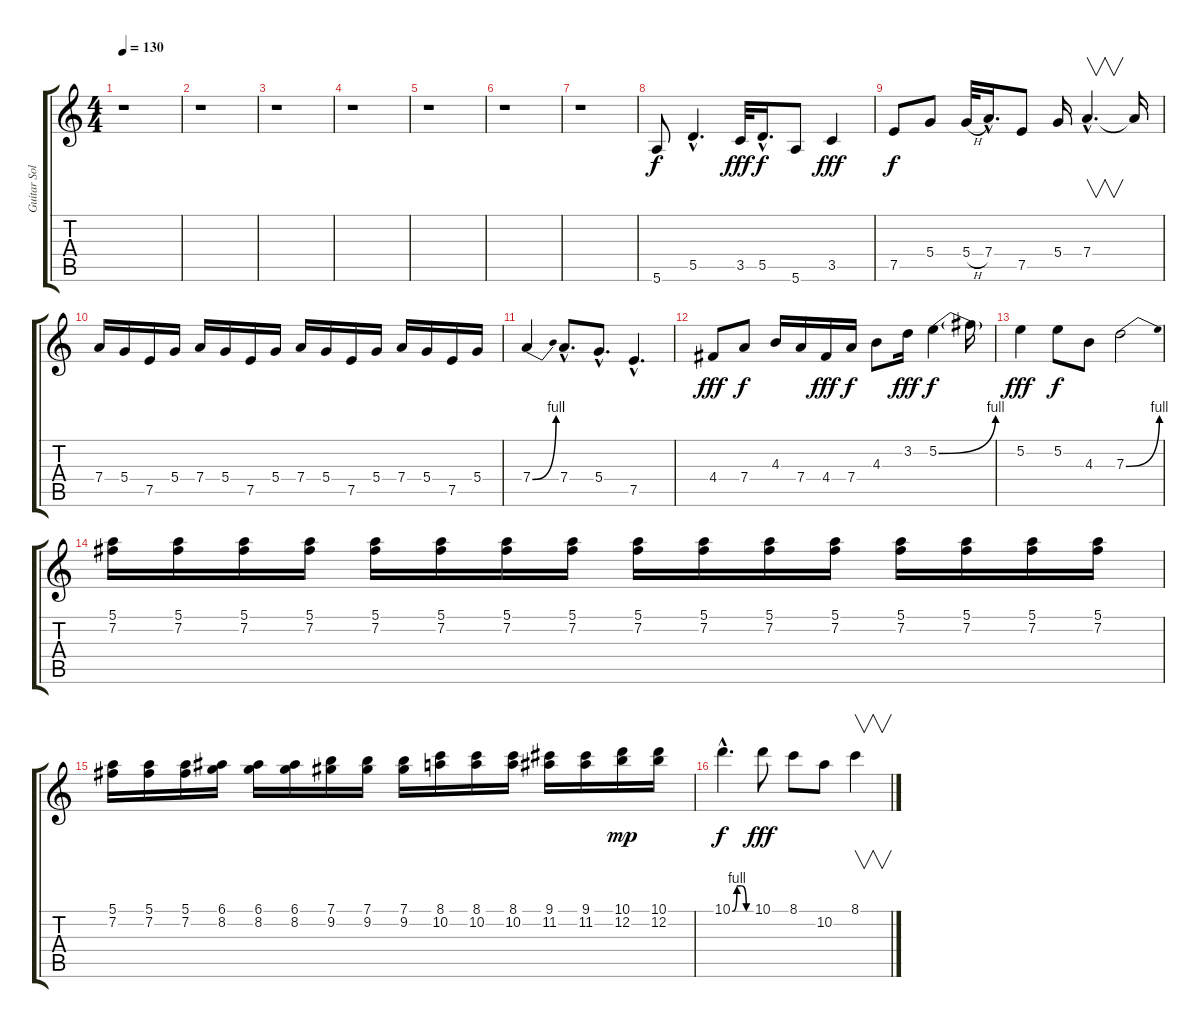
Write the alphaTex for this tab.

\track ("Guitar Solo" "Guitar Sol") {instrument overdrivenguitar}
\staff {score tabs}
\tuning (E4 B3 G3 D3 A2 E2) {hide}
\ts (4 4)
\tempo 130
\clef g2
\ks c
r.1{dy f} |
r.1 |
r.1 |
r.1 |
r.1 |
r.1 |
r.1 |
5.6.8 5.5{hac}.4{d} 3.5.32{dy fff} 5.5{hac}.16{d dy f} 5.6.8 3.5.4{dy fff} |
7.5.8{dy f} 5.4.8 5.4{h}.32 7.4{hac}.16{d} 7.5.8 5.4.16 7.4{hac}.4{v d} 7.4{t}.16 |
7.4.16 5.4.16 7.5.16 5.4.16 7.4.16 5.4.16 7.5.16 5.4.16 7.4.16 5.4.16 7.5.16 5.4.16 7.4.16 5.4.16 7.5.16 5.4.16 |
7.4{be (bend 0 0 60 4)}.4 7.4{hac}.8{d} 5.4{hac}.8{d} 7.5{hac}.4{d} |
4.4.8{dy fff} 7.4.8{dy f} 4.3.16 7.4.16 4.4.16{dy fff} 7.4.16{dy f} 4.3.8 3.2.16{dy fff} 5.2{be (bend 0 0 60 4)}.4{dy f} 5.2{t}.16 |
5.2.4{dy fff} 5.2.8{dy f} 4.3.8 7.3{be (bend 0 0 60 4)}.2 |
(5.1 7.2).16 (5.1 7.2).16 (5.1 7.2).16 (5.1 7.2).16 (5.1 7.2).16 (5.1 7.2).16 (5.1 7.2).16 (5.1 7.2).16 (5.1 7.2).16 (5.1 7.2).16 (5.1 7.2).16 (5.1 7.2).16 (5.1 7.2).16 (5.1 7.2).16 (5.1 7.2).16 (5.1 7.2).16 |
(5.1 7.2).16 (5.1 7.2).16 (5.1 7.2).16 (6.1 8.2).16 (6.1 8.2).16 (6.1 8.2).16 (7.1 9.2).16 (7.1 9.2).16 (7.1 9.2).16 (8.1 10.2).16 (8.1 10.2).16 (8.1 10.2).16 (9.1 11.2).16 (9.1 11.2).16 (10.1 12.2).16{dy mp} (10.1 12.2).16 |
10.1{be (custom 0 0 15 4 30 4 45 0 60 0) hac}.4{d dy f} 10.1.8{dy fff} 8.1.8 10.2.8 8.1.4{v}
